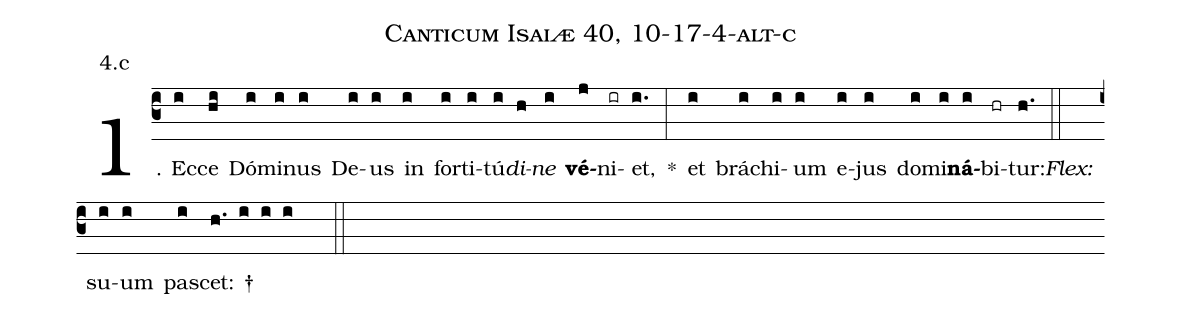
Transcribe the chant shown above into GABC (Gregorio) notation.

name: Canticum Isaiæ 40, 10-17-4-alt-c;
annotation: 4.c;
%%
(c3)1. Ec(i)ce(hi) Dó(i)mi(i)nus(i) De(i)us(i) in(i) for(i)ti(i)tú(i)<i>di</i>(h)<i>ne</i>(i) <b>vé</b>(j)ni(ir)et,(i.) *(:) et(i) brá(i)chi(i)um(i) e(i)jus(i) do(i)mi(i)<b>ná</b>(i)bi(hr)tur:(h.) (::)
<i>Flex:</i>()  su(i)um(i) pa(i)scet: †(h. i i i  ::)
